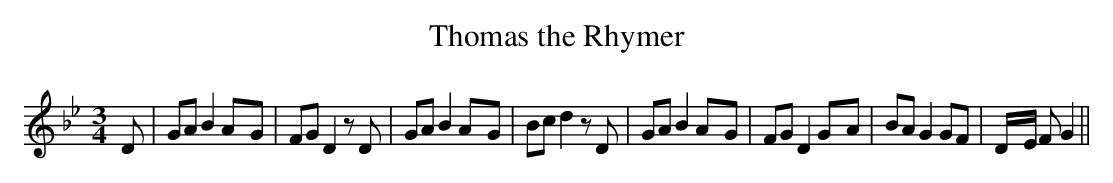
X:1
T:Thomas the Rhymer
M:3/4
L:1/8
K:Bb
 D| GA B2A-G| FG D2 z D| GA B2A-G| Bc d2 z D| GA B2A-G| FG D2G-A| BA G2 GF|\
D/2-E/2 F G2||
